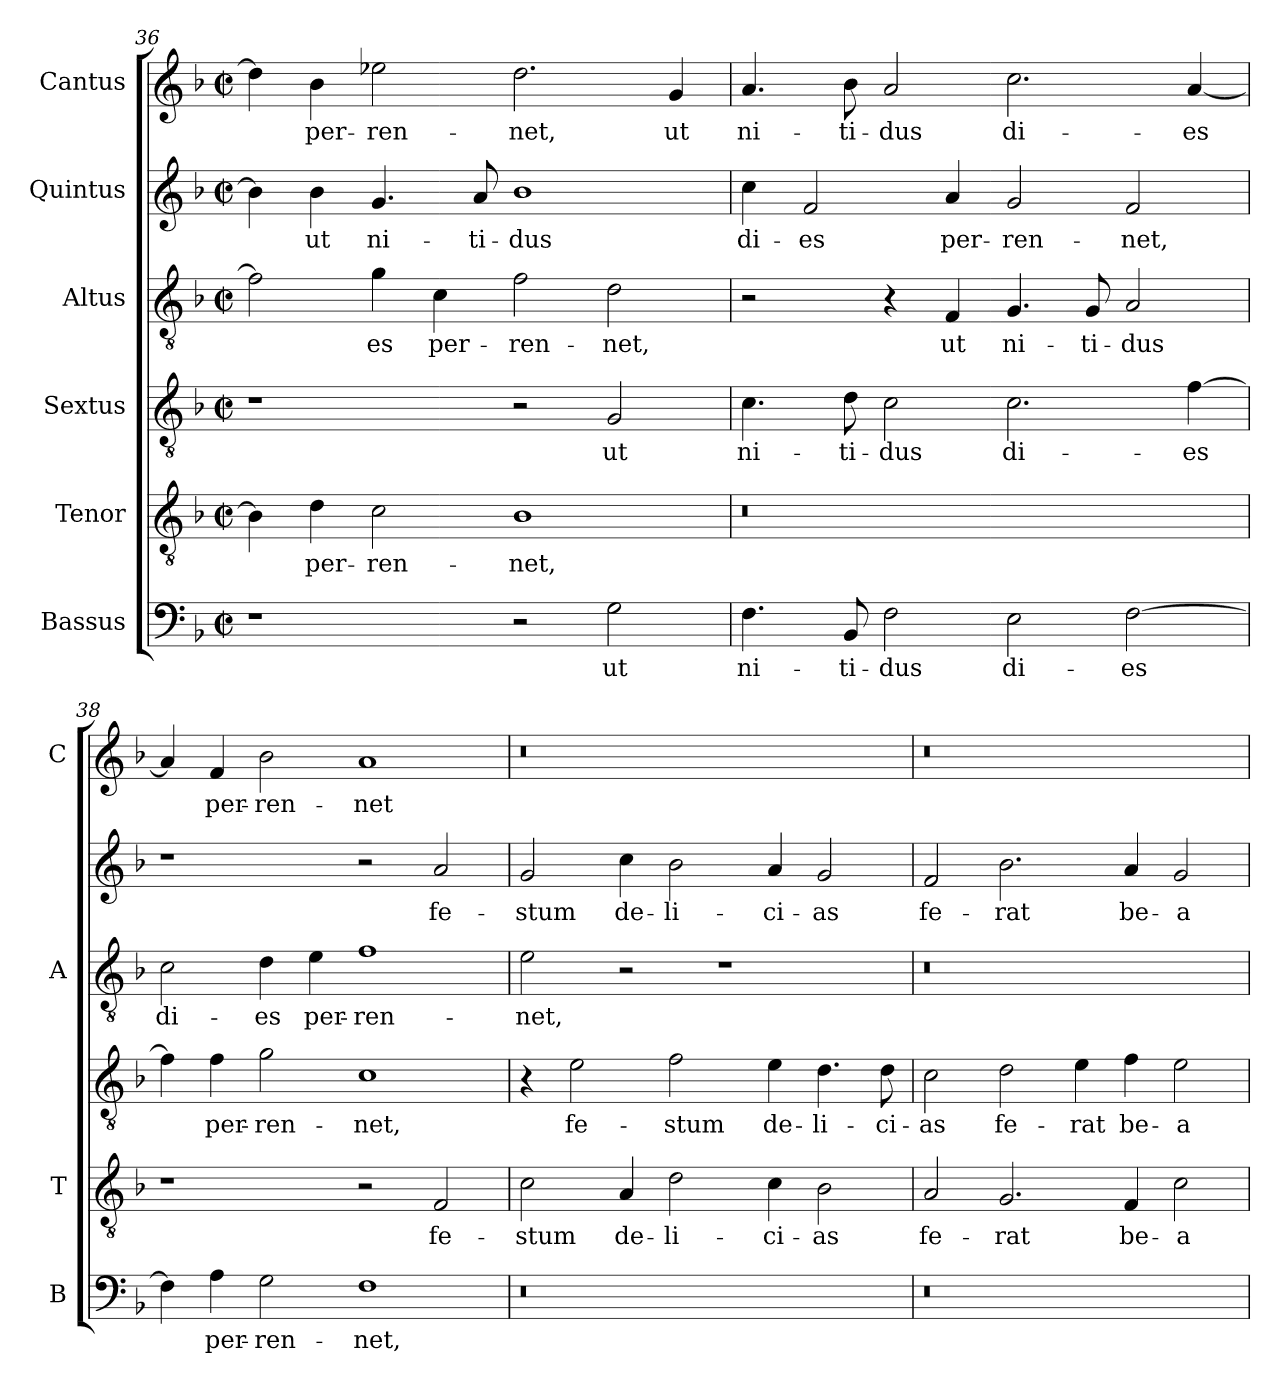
**kern	**text	**kern	**text	**kern	**text	**kern	**text	**kern	**text	**kern	**text
*part6	*part6	*part5	*part5	*part4	*part4	*part3	*part3	*part2	*part2	*part1	*part1
*staff6	*staff6	*staff5	*staff5	*staff4	*staff4	*staff3	*staff3	*staff2	*staff2	*staff1	*staff1
*I"Bassus	*	*I"Tenor	*	*I"Sextus	*	*I"Altus	*	*I"Quintus	*	*I"Cantus	*
*I'B	*	*I'T	*	*	*	*I'A	*	*	*	*I'C	*
*clefF4	*	*clefGv2	*	*clefGv2	*	*clefGv2	*	*clefG2	*	*clefG2	*
*k[b-]	*	*k[b-]	*	*k[b-]	*	*k[b-]	*	*k[b-]	*	*k[b-]	*
*F:	*	*F:	*	*F:	*	*F:	*	*F:	*	*F:	*
*M2/2	*	*M2/2	*	*M2/2	*	*M2/2	*	*M2/2	*	*M2/2	*
*met(c|)	*	*met(c|)	*	*met(c|)	*	*met(c|)	*	*met(c|)	*	*met(c|)	*
=36	=36	=36	=36	=36	=36	=36	=36	=36	=36	=36	=36
1r	.	4B-\]	.	1r	.	2f\]	.	4b-\]	.	4dd\]	.
.	.	4d\	per-	.	.	.	.	4b-\	ut	4b-\	per-
.	.	2c\	-ren-	.	.	4g\	-es	4.g/	ni-	2ee-X\	-ren-
.	.	.	.	.	.	4c\	per-	.	.	.	.
.	.	.	.	.	.	.	.	8a/	-ti-	.	.
2r	.	1B-	-net,	2r	.	2f\	-ren-	1b-	-dus	2.dd\	-net,
2G\	ut	.	.	2G/	ut	2d\	-net,	.	.	.	.
.	.	.	.	.	.	.	.	.	.	4g/	ut
!!LO:PB:g=z
=37	=37	=37	=37	=37	=37	=37	=37	=37	=37	=37	=37
4.F\	ni-	0r	.	4.c\	ni-	2r	.	4cc\	di-	4.a/	ni-
.	.	.	.	.	.	.	.	2f/	-es	.	.
8BB-/	-ti-	.	.	8d\	-ti-	.	.	.	.	8b-\	-ti-
2F\	-dus	.	.	2c\	-dus	4r	.	.	.	2a/	-dus
.	.	.	.	.	.	4F/	ut	4a/	per-	.	.
2E\	di-	.	.	2.c\	di-	4.G/	ni-	2g/	-ren-	2.cc\	di-
.	.	.	.	.	.	8G/	-ti-	.	.	.	.
[2F\	-es	.	.	.	.	2A/	-dus	2f/	-net,	.	.
.	.	.	.	[4f\	-es	.	.	.	.	[4a/	-es
=38	=38	=38	=38	=38	=38	=38	=38	=38	=38	=38	=38
4F\]	.	1r	.	4f\]	.	2c\	di-	1r	.	4a/]	.
4A\	per-	.	.	4f\	per-	.	.	.	.	4f/	per-
2G\	-ren-	.	.	2g\	-ren-	4d\	-es	.	.	2b-\	-ren-
.	.	.	.	.	.	4e\	per-	.	.	.	.
1F	-net,	2r	.	1c	-net,	1f	-ren-	2r	.	1a	-net
.	.	2F/	fe-	.	.	.	.	2a/	fe-	.	.
=39	=39	=39	=39	=39	=39	=39	=39	=39	=39	=39	=39
0r	.	2c\	-stum	4r	.	2e\	-net,	2g/	-stum	0r	.
.	.	.	.	2e\	fe-	.	.	.	.	.	.
.	.	4A/	de-	.	.	2r	.	4cc\	de-	.	.
.	.	2d\	-li-	2f\	-stum	.	.	2b-\	-li-	.	.
.	.	.	.	.	.	1r	.	.	.	.	.
.	.	4c\	-ci-	4e\	de-	.	.	4a/	-ci-	.	.
.	.	2B-\	-as	4.d\	-li-	.	.	2g/	-as	.	.
.	.	.	.	8d\	-ci-	.	.	.	.	.	.
!!LO:LB:g=z
=40	=40	=40	=40	=40	=40	=40	=40	=40	=40	=40	=40
0r	.	2A/	fe-	2c\	-as	0r	.	2f/	fe-	0r	.
.	.	2.G/	-rat	2d\	fe-	.	.	2.b-\	-rat	.	.
.	.	.	.	4e\	-rat	.	.	.	.	.	.
.	.	4F/	be-	4f\	be-	.	.	4a/	be-	.	.
.	.	2c\	-a-	2e\	-a-	.	.	2g/	-a-	.	.
=	=	=	=	=	=	=	=	=	=	=	=
*-	*-	*-	*-	*-	*-	*-	*-	*-	*-	*-	*-
